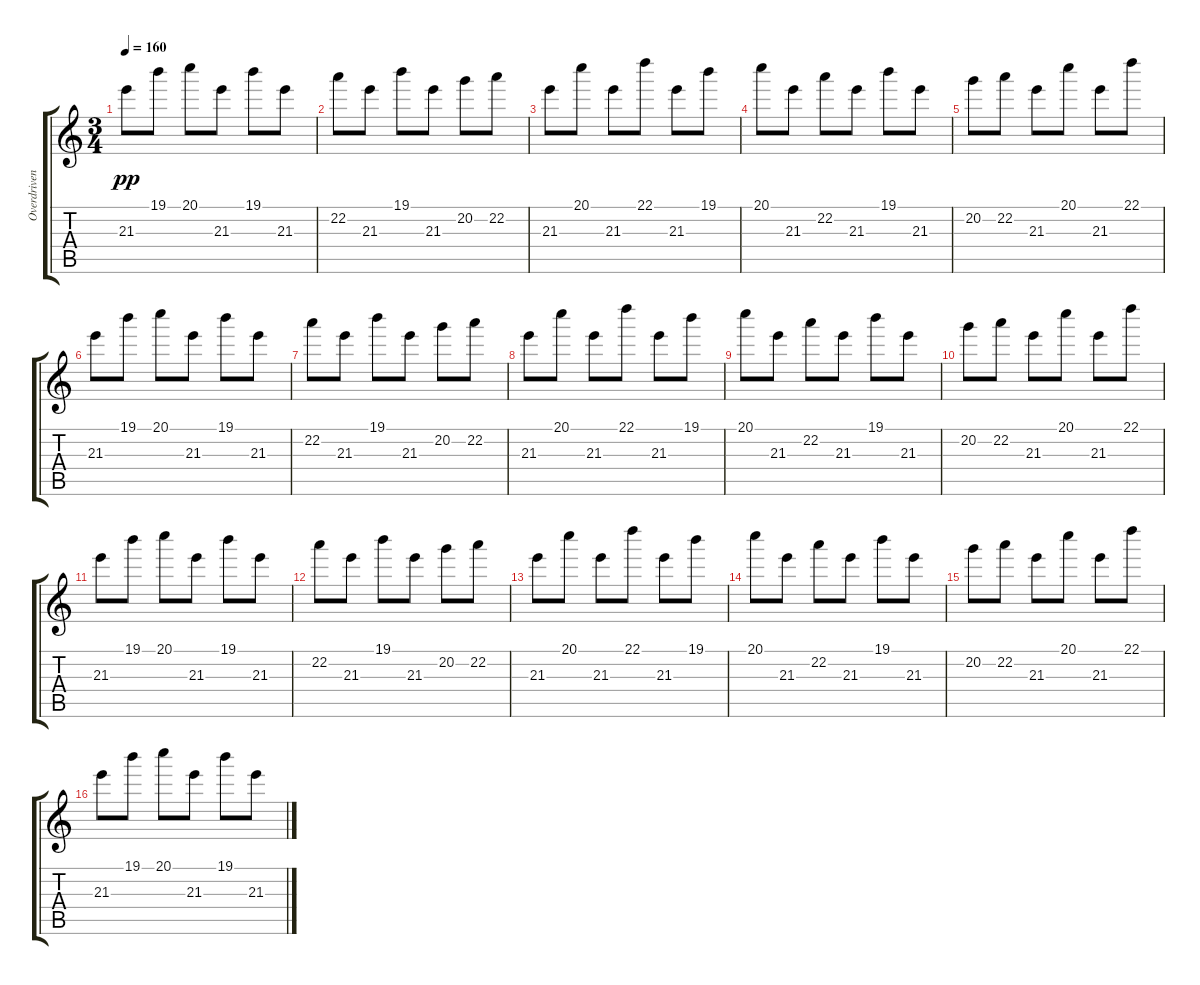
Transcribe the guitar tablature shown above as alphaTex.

\track ("Overdriven Guitar 1" "Overdriven") {instrument overdrivenguitar}
\staff {score tabs}
\tuning (E4 B3 G3 D3 A2 E2) {hide}
\ts (3 4)
\tempo 160
\clef g2
\ks c
21.3.8{dy pp} 19.1.8 20.1.8 21.3.8 19.1.8 21.3.8 |
22.2.8 21.3.8 19.1.8 21.3.8 20.2.8 22.2.8 |
21.3.8 20.1.8 21.3.8 22.1.8 21.3.8 19.1.8 |
20.1.8 21.3.8 22.2.8 21.3.8 19.1.8 21.3.8 |
20.2.8 22.2.8 21.3.8 20.1.8 21.3.8 22.1.8 |
21.3.8 19.1.8 20.1.8 21.3.8 19.1.8 21.3.8 |
22.2.8 21.3.8 19.1.8 21.3.8 20.2.8 22.2.8 |
21.3.8 20.1.8 21.3.8 22.1.8 21.3.8 19.1.8 |
20.1.8 21.3.8 22.2.8 21.3.8 19.1.8 21.3.8 |
20.2.8 22.2.8 21.3.8 20.1.8 21.3.8 22.1.8 |
21.3.8 19.1.8 20.1.8 21.3.8 19.1.8 21.3.8 |
22.2.8 21.3.8 19.1.8 21.3.8 20.2.8 22.2.8 |
21.3.8 20.1.8 21.3.8 22.1.8 21.3.8 19.1.8 |
20.1.8 21.3.8 22.2.8 21.3.8 19.1.8 21.3.8 |
20.2.8 22.2.8 21.3.8 20.1.8 21.3.8 22.1.8 |
21.3.8 19.1.8 20.1.8 21.3.8 19.1.8 21.3.8
